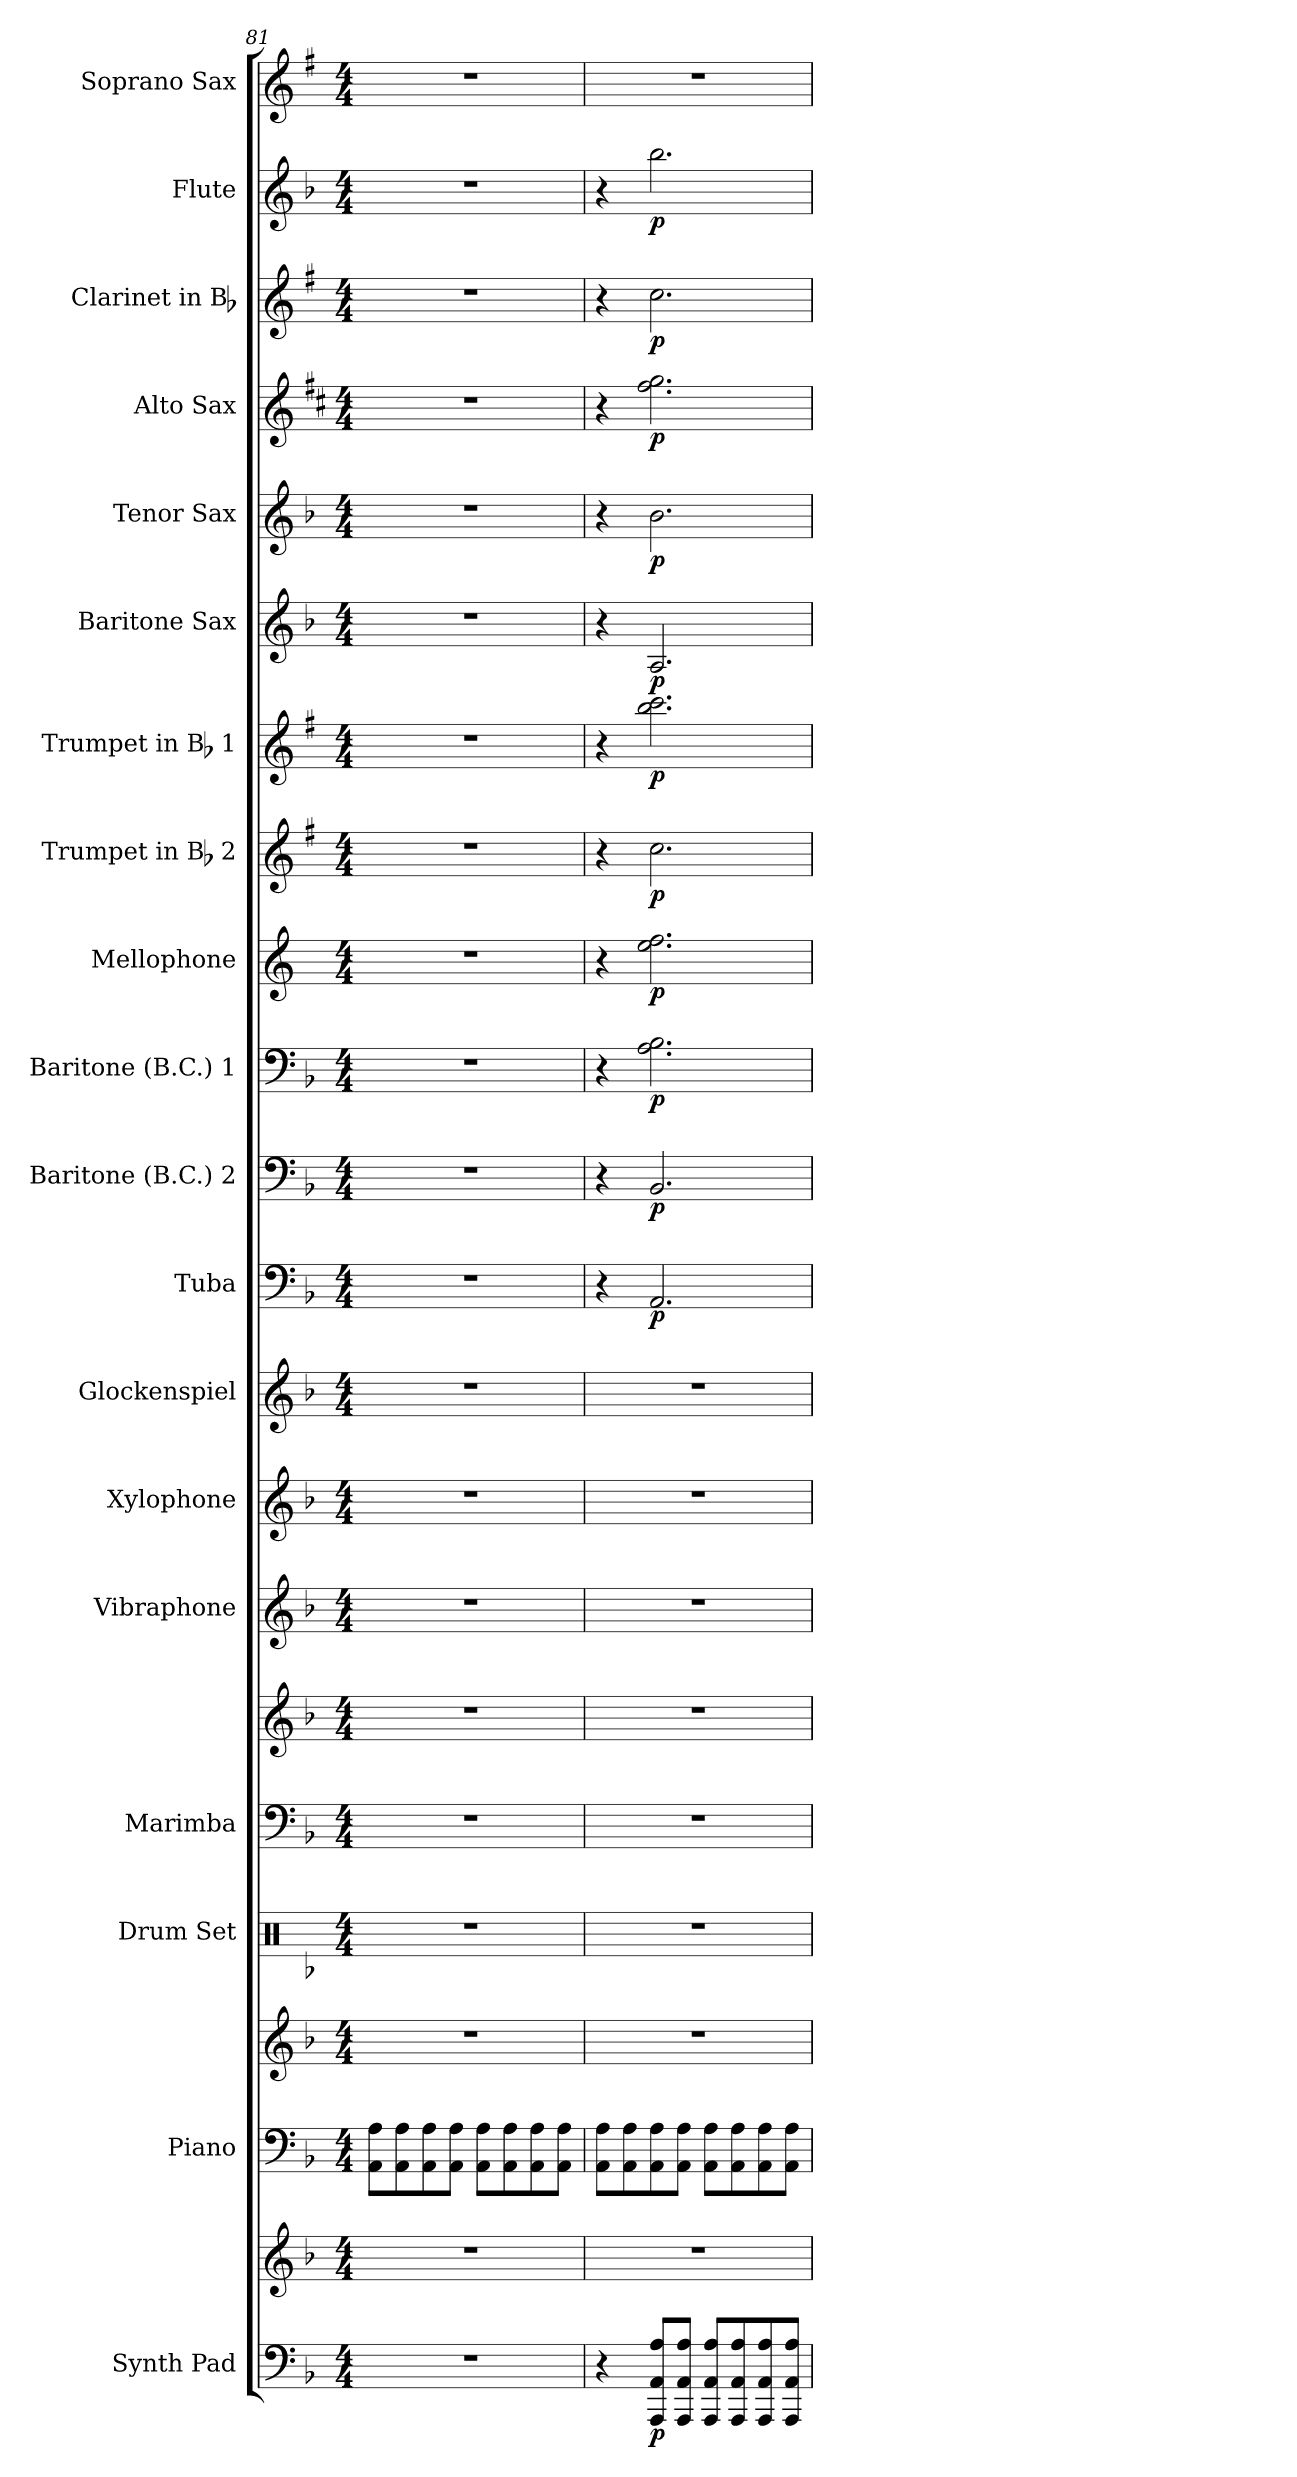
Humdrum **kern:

**kern	**kern	**dynam	**kern	**kern	**kern	**kern	**kern	**kern	**kern	**kern	**kern	**dynam	**kern	**dynam	**kern	**dynam	**kern	**dynam	**kern	**dynam	**kern	**dynam	**kern	**dynam	**kern	**dynam	**kern	**dynam	**kern	**dynam	**kern	**dynam	**kern
*part19	*part19	*part19	*part18	*part18	*part17	*part16	*part16	*part15	*part14	*part13	*part12	*part12	*part11	*part11	*part10	*part10	*part9	*part9	*part8	*part8	*part7	*part7	*part6	*part6	*part5	*part5	*part4	*part4	*part3	*part3	*part2	*part2	*part1
*staff22	*staff21	*staff21/22	*staff20	*staff19	*staff18	*staff17	*staff16	*staff15	*staff14	*staff13	*staff12	*staff12	*staff11	*staff11	*staff10	*staff10	*staff9	*staff9	*staff8	*staff8	*staff7	*staff7	*staff6	*staff6	*staff5	*staff5	*staff4	*staff4	*staff3	*staff3	*staff2	*staff2	*staff1
*I"Synth Pad	*	*	*I"Piano	*	*I"Drum Set	*I"Marimba	*	*I"Vibraphone	*I"Xylophone	*I"Glockenspiel	*I"Tuba	*	*I"Baritone (B.C.) 2	*	*I"Baritone (B.C.) 1	*	*I"Mellophone	*	*I"Trumpet in Bb 2	*	*I"Trumpet in Bb 1	*	*I"Baritone Sax	*	*I"Tenor Sax	*	*I"Alto Sax	*	*I"Clarinet in Bb	*	*I"Flute	*	*I"Soprano Sax
*I'Pad	*	*	*I'Pno.	*	*I'D. S.	*I'Mrb.	*	*I'Vib.	*I'Xyl.	*I'Glk.	*I'Tuba	*	*I'Bar. 2	*	*I'Bar. 1	*	*I'Mello.	*	*	*	*	*	*I'B. Sx.	*	*I'T. Sx.	*	*I'A. Sx.	*	*	*	*I'Fl.	*	*I'S. Sx.
*clefF4	*clefG2	*	*clefF4	*clefG2	*clefX	*clefF4	*clefG2	*clefG2	*clefG2	*clefG2	*clefF4	*	*clefF4	*	*clefF4	*	*clefG2	*	*clefG2	*	*clefG2	*	*clefG2	*	*clefG2	*	*clefG2	*	*clefG2	*	*clefG2	*	*clefG2
*	*	*	*	*	*	*	*	*	*ITrd-7c-12	*ITrd-14c-24	*	*	*	*	*	*	*ITrd4c7	*	*ITrd1c2	*	*ITrd1c2	*	*ITrd12c21	*	*ITrd8c14	*	*ITrd5c9	*	*ITrd1c2	*	*	*	*ITrd1c2
*k[b-]	*k[b-]	*	*k[b-]	*k[b-]	*k[b-]	*k[b-]	*k[b-]	*k[b-]	*k[b-]	*k[b-]	*k[b-]	*	*k[b-]	*	*k[b-]	*	*k[b-]	*	*k[b-]	*	*k[b-]	*	*k[b-]	*	*k[b-]	*	*k[b-]	*	*k[b-]	*	*k[b-]	*	*k[b-]
*F:	*F:	*	*F:	*F:	*F:	*F:	*F:	*F:	*F:	*F:	*F:	*	*F:	*	*F:	*	*F:	*	*F:	*	*F:	*	*F:	*	*F:	*	*F:	*	*F:	*	*F:	*	*F:
*M4/4	*M4/4	*	*M4/4	*M4/4	*M4/4	*M4/4	*M4/4	*M4/4	*M4/4	*M4/4	*M4/4	*	*M4/4	*	*M4/4	*	*M4/4	*	*M4/4	*	*M4/4	*	*M4/4	*	*M4/4	*	*M4/4	*	*M4/4	*	*M4/4	*	*M4/4
=81	=81	=81	=81	=81	=81	=81	=81	=81	=81	=81	=81	=81	=81	=81	=81	=81	=81	=81	=81	=81	=81	=81	=81	=81	=81	=81	=81	=81	=81	=81	=81	=81	=81
1r	1r	.	8AA\ 8A\L	1r	1r	1r	1r	1r	1r	1r	1r	.	1r	.	1r	.	1r	.	1r	.	1r	.	1r	.	1r	.	1r	.	1r	.	1r	.	1r
.	.	.	8AA\ 8A\	.	.	.	.	.	.	.	.	.	.	.	.	.	.	.	.	.	.	.	.	.	.	.	.	.	.	.	.	.	.
.	.	.	8AA\ 8A\	.	.	.	.	.	.	.	.	.	.	.	.	.	.	.	.	.	.	.	.	.	.	.	.	.	.	.	.	.	.
.	.	.	8AA\ 8A\J	.	.	.	.	.	.	.	.	.	.	.	.	.	.	.	.	.	.	.	.	.	.	.	.	.	.	.	.	.	.
.	.	.	8AA\ 8A\L	.	.	.	.	.	.	.	.	.	.	.	.	.	.	.	.	.	.	.	.	.	.	.	.	.	.	.	.	.	.
.	.	.	8AA\ 8A\	.	.	.	.	.	.	.	.	.	.	.	.	.	.	.	.	.	.	.	.	.	.	.	.	.	.	.	.	.	.
.	.	.	8AA\ 8A\	.	.	.	.	.	.	.	.	.	.	.	.	.	.	.	.	.	.	.	.	.	.	.	.	.	.	.	.	.	.
.	.	.	8AA\ 8A\J	.	.	.	.	.	.	.	.	.	.	.	.	.	.	.	.	.	.	.	.	.	.	.	.	.	.	.	.	.	.
=82	=82	=82	=82	=82	=82	=82	=82	=82	=82	=82	=82	=82	=82	=82	=82	=82	=82	=82	=82	=82	=82	=82	=82	=82	=82	=82	=82	=82	=82	=82	=82	=82	=82
4r	1r	.	8AA\ 8A\L	1r	1r	1r	1r	1r	1r	1r	4r	.	4r	.	4r	.	4r	.	4r	.	4r	.	4r	.	4r	.	4r	.	4r	.	4r	.	1r
.	.	.	8AA\ 8A\	.	.	.	.	.	.	.	.	.	.	.	.	.	.	.	.	.	.	.	.	.	.	.	.	.	.	.	.	.	.
!	!	!LO:DY:b=2	!	!	!	!	!	!	!	!	!	!LO:DY:b	!	!LO:DY:b	!	!LO:DY:b	!	!LO:DY:b	!	!LO:DY:b	!	!LO:DY:b	!	!LO:DY:b	!	!LO:DY:b	!	!LO:DY:b	!	!LO:DY:b	!	!LO:DY:b	!
8AAA/ 8AA/ 8A/L	.	p	8AA\ 8A\	.	.	.	.	.	.	.	2.AA/	p	2.BB-/	p	2.A\ 2.B-\	p	2.a\ 2.b-\	p	2.b-\	p	2.aa\ 2.bb-\	p	2.AA/	p	2.B-\	p	2.a\ 2.b-\	p	2.b-\	p	2.bb-\	p	.
8AAA/ 8AA/ 8A/J	.	.	8AA\ 8A\J	.	.	.	.	.	.	.	.	.	.	.	.	.	.	.	.	.	.	.	.	.	.	.	.	.	.	.	.	.	.
8AAA/ 8AA/ 8A/L	.	.	8AA\ 8A\L	.	.	.	.	.	.	.	.	.	.	.	.	.	.	.	.	.	.	.	.	.	.	.	.	.	.	.	.	.	.
8AAA/ 8AA/ 8A/	.	.	8AA\ 8A\	.	.	.	.	.	.	.	.	.	.	.	.	.	.	.	.	.	.	.	.	.	.	.	.	.	.	.	.	.	.
8AAA/ 8AA/ 8A/	.	.	8AA\ 8A\	.	.	.	.	.	.	.	.	.	.	.	.	.	.	.	.	.	.	.	.	.	.	.	.	.	.	.	.	.	.
8AAA/ 8AA/ 8A/J	.	.	8AA\ 8A\J	.	.	.	.	.	.	.	.	.	.	.	.	.	.	.	.	.	.	.	.	.	.	.	.	.	.	.	.	.	.
=	=	=	=	=	=	=	=	=	=	=	=	=	=	=	=	=	=	=	=	=	=	=	=	=	=	=	=	=	=	=	=	=	=
*-	*-	*-	*-	*-	*-	*-	*-	*-	*-	*-	*-	*-	*-	*-	*-	*-	*-	*-	*-	*-	*-	*-	*-	*-	*-	*-	*-	*-	*-	*-	*-	*-	*-
